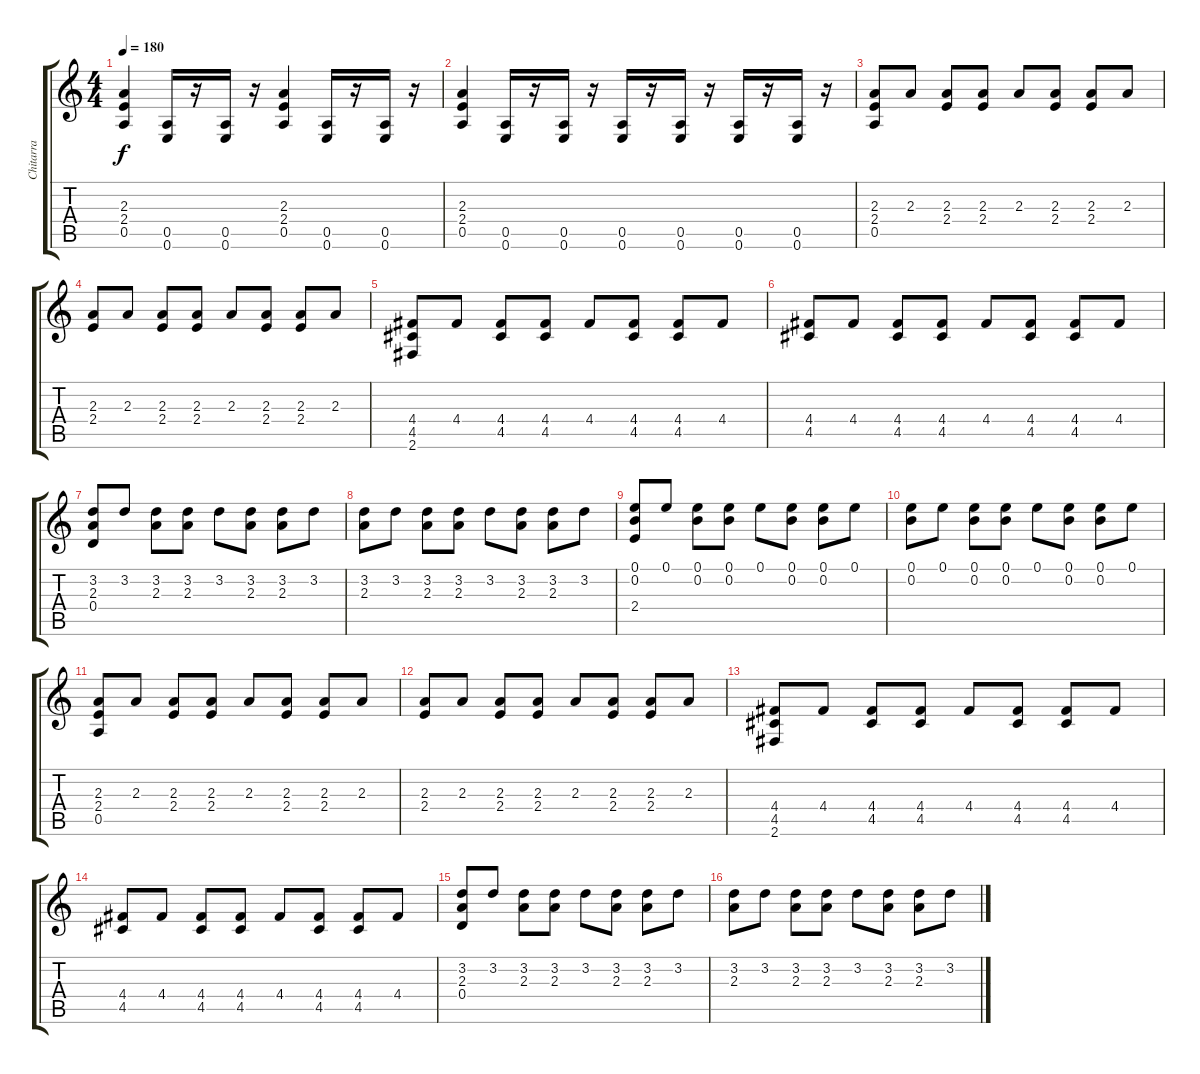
\track ("Chitarra" "Chitarra") {instrument distortionguitar}
\staff {score tabs}
\tuning (E4 B3 G3 D3 A2 E2) {hide}
\ts (4 4)
\tempo 180
\clef g2
\ks c
(2.3 2.4 0.5).4{dy f} (0.5 0.6).16 r.16 (0.5 0.6).16 r.16 (2.3 2.4 0.5).4 (0.5 0.6).16 r.16 (0.5 0.6).16 r.16 |
(2.3 2.4 0.5).4 (0.5 0.6).16 r.16 (0.5 0.6).16 r.16 (0.5 0.6).16 r.16 (0.5 0.6).16 r.16 (0.5 0.6).16 r.16 (0.5 0.6).16{volume 10 balance 8} r.16 |
(2.3 2.4 0.5).8 2.3.8 (2.3 2.4).8 (2.3 2.4).8 2.3.8 (2.3 2.4).8 (2.3 2.4).8 2.3.8 |
(2.3 2.4).8 2.3.8 (2.3 2.4).8 (2.3 2.4).8 2.3.8 (2.3 2.4).8 (2.3 2.4).8 2.3.8 |
(4.4 4.5 2.6).8 4.4.8 (4.4 4.5).8 (4.4 4.5).8 4.4.8 (4.4 4.5).8 (4.4 4.5).8 4.4.8 |
(4.4 4.5).8 4.4.8 (4.4 4.5).8 (4.4 4.5).8 4.4.8 (4.4 4.5).8 (4.4 4.5).8 4.4.8 |
(3.2 2.3 0.4).8 3.2.8 (3.2 2.3).8 (3.2 2.3).8 3.2.8 (3.2 2.3).8 (3.2 2.3).8 3.2.8 |
(3.2 2.3).8 3.2.8 (3.2 2.3).8 (3.2 2.3).8 3.2.8 (3.2 2.3).8 (3.2 2.3).8 3.2.8 |
(0.1 0.2 2.4).8 0.1.8 (0.1 0.2).8 (0.1 0.2).8 0.1.8 (0.1 0.2).8 (0.1 0.2).8 0.1.8 |
(0.1 0.2).8 0.1.8 (0.1 0.2).8 (0.1 0.2).8 0.1.8 (0.1 0.2).8 (0.1 0.2).8 0.1.8 |
(2.3 2.4 0.5).8 2.3.8 (2.3 2.4).8 (2.3 2.4).8 2.3.8 (2.3 2.4).8 (2.3 2.4).8 2.3.8 |
(2.3 2.4).8 2.3.8 (2.3 2.4).8 (2.3 2.4).8 2.3.8 (2.3 2.4).8 (2.3 2.4).8 2.3.8 |
(4.4 4.5 2.6).8 4.4.8 (4.4 4.5).8 (4.4 4.5).8 4.4.8 (4.4 4.5).8 (4.4 4.5).8 4.4.8 |
(4.4 4.5).8 4.4.8 (4.4 4.5).8 (4.4 4.5).8 4.4.8 (4.4 4.5).8 (4.4 4.5).8 4.4.8 |
(3.2 2.3 0.4).8 3.2.8 (3.2 2.3).8 (3.2 2.3).8 3.2.8 (3.2 2.3).8 (3.2 2.3).8 3.2.8 |
(3.2 2.3).8 3.2.8 (3.2 2.3).8 (3.2 2.3).8 3.2.8 (3.2 2.3).8 (3.2 2.3).8 3.2.8
